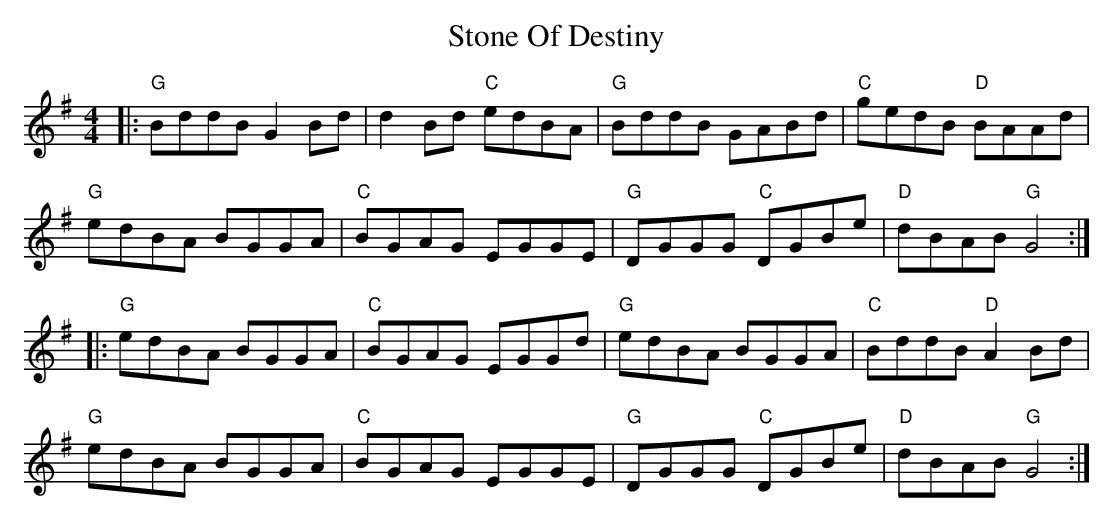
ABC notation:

X:1
T: Stone Of Destiny
M: 4/4
L: 1/8
K: Gmaj
|:"G"BddB G2Bd|d2 Bd "C"edBA|"G"BddB GABd|"C"gedB "D"BAAd|
"G"edBA BGGA|"C"BGAG EGGE|"G"DGGG "C"DGBe|"D"dBAB "G"G4:|
|:"G"edBA BGGA|"C"BGAG EGGd|"G"edBA BGGA|"C"BddB "D"A2 Bd|
"G"edBA BGGA|"C"BGAG EGGE|"G"DGGG "C"DGBe|"D"dBAB "G"G4:|
